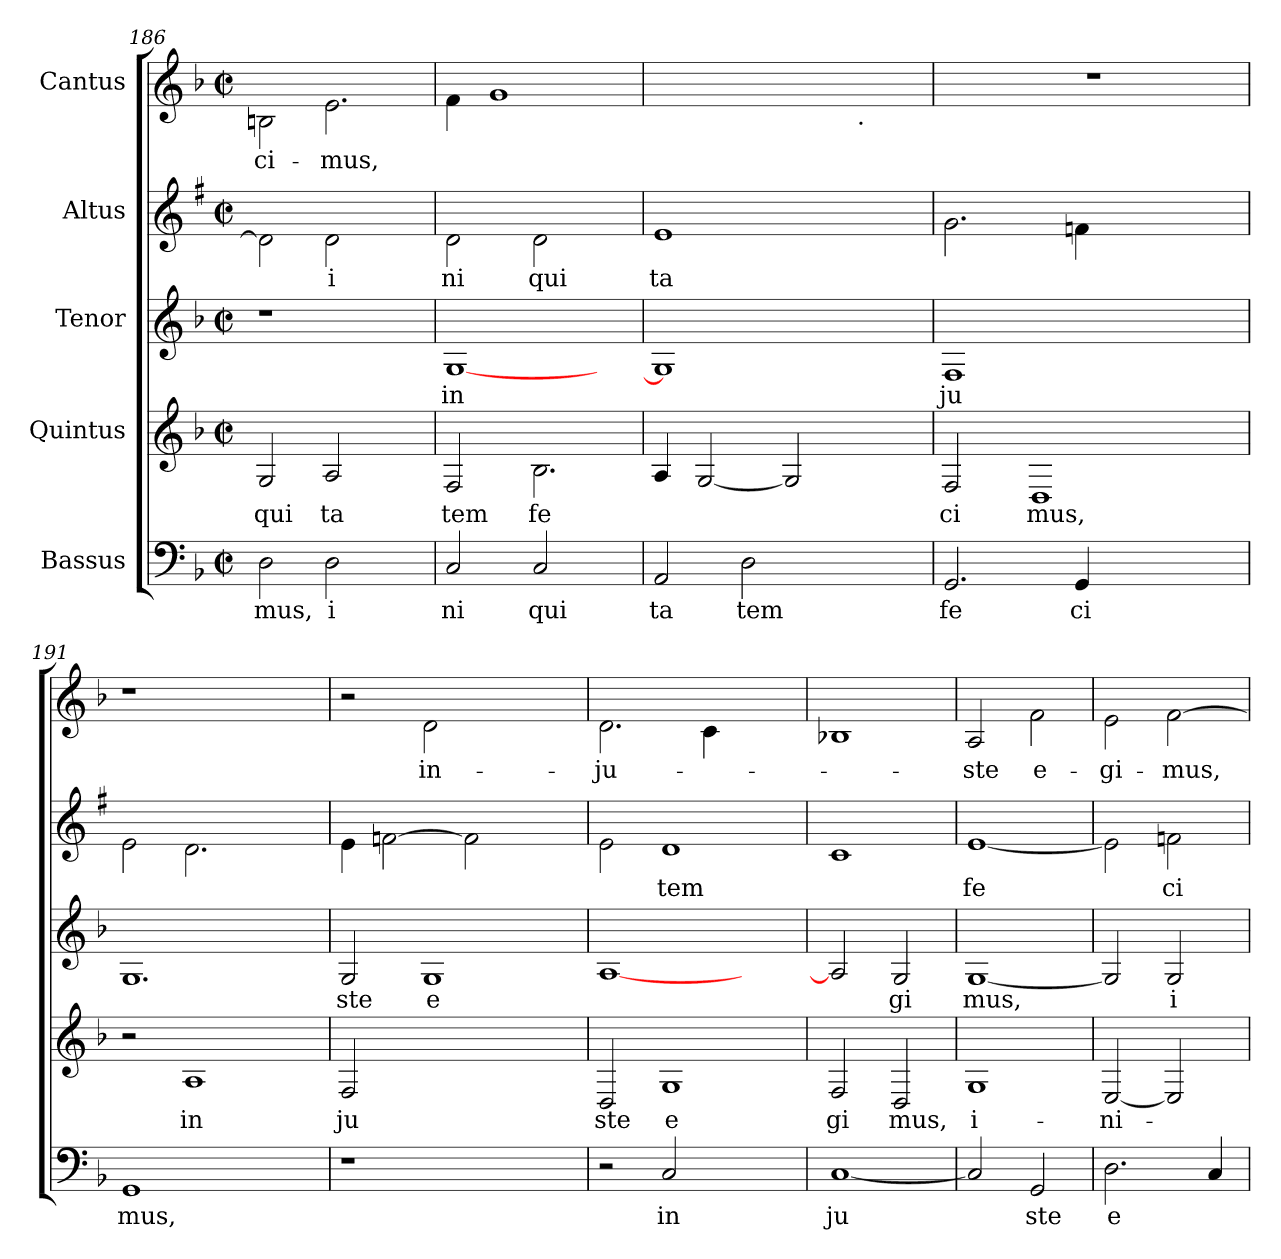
**kern	**text	**kern	**text	**kern	**text	**kern	**text	**kern	**text
*part5	*part5	*part4	*part4	*part3	*part3	*part2	*part2	*part1	*part1
*staff5	*staff5	*staff4	*staff4	*staff3	*staff3	*staff2	*staff2	*staff1	*staff1
*I"Bassus	*	*I"Quintus	*	*I"Tenor	*	*I"Altus	*	*I"Cantus	*
!!LO:LB:g=z
*clefF4	*	*clefG2	*	*clefG2	*	*clefG2	*	*clefG2	*
*k[b-]	*	*k[b-]	*	*k[b-]	*	*k[f#]	*	*k[b-]	*
*F:	*	*F:	*	*F:	*	*G:	*	*F:	*
*M2/2	*	*M2/2	*	*M2/2	*	*M2/2	*	*M2/2	*
*met(c|)	*	*met(c|)	*	*met(c|)	*	*met(c|)	*	*met(c|)	*
=186A	=186A	=186A	=186A	=186A	=186A	=186A	=186A	=186A	=186A
!	!LO:LY:b	!	!LO:LY:b	!	!	!	!	!	!LO:LY:b
2D\	mus,	2G/	qui	1r	.	2d\]	.	2Bn\	-ci-
!	!LO:LY:b	!	!LO:LY:b	!	!	!	!LO:LY:b	!	!LO:LY:b
2D\	i	2A/	ta	.	.	2d\	i	2.e\	-mus,
4ryy	.	4ryy	.	4ryy	.	4ryy	.	.	.
=187A	=187A	=187A	=187A	=187A	=187A	=187A	=187A	=187A	=187A
!	!LO:LY:b	!	!LO:LY:b	!	!LO:LY:b	!	!LO:LY:b	!	!
2C/	ni	2F/	tem	[1G	in	2d\	ni	4f\	.
.	.	.	.	.	.	.	.	1g	.
!	!LO:LY:b	!	!LO:LY:b	!	!	!	!LO:LY:b	!	!
2C/	qui	2.B-\	fe	.	.	2d\	qui	.	.
4ryy	.	.	.	4ryy	.	4ryy	.	.	.
=188	=188	=188	=188	=188	=188	=188	=188	=188	=188
!	!LO:LY:b	!	!	!	!	!	!LO:LY:b	!	!
2AA/	ta	4A/	.	1G]	.	1e	ta	4ryy	.
.	.	[2G/	.	.	.	.	.	4ryy	.
!	!LO:LY:b	!	!	!	!	!	!	!	!
2D\	tem	.	.	.	.	.	.	4ryy	.
.	.	2G/]	.	.	.	.	.	32ryy	.
.	.	.	.	.	.	.	.	32ryy	.
.	.	.	.	.	.	.	.	32ryy	.
.	.	.	.	.	.	.	.	32ryy	.
.	.	.	.	.	.	.	.	32ryy	.
.	.	.	.	.	.	.	.	32ryy	.
!	!	!	!	!	!	!	!	!LO:TX:b:t=.	!
.	.	.	.	.	.	.	.	32ryy	.
.	.	.	.	.	.	.	.	4ryy	.
4ryy	.	.	.	4ryy	.	4ryy	.	.	.
.	.	.	.	.	.	.	.	32ryy	.
!!LO:LB:g=z
=190A	=190A	=190A	=190A	=190A	=190A	=190A	=190A	=190A	=190A
!	!LO:LY:b	!	!LO:LY:b	!	!LO:LY:b	!	!	!	!
2.GG/	fe	2F/	ci	1F	ju	2.g\	.	4ryy	.
.	.	.	.	.	.	.	.	4ryy	.
!	!	!	!LO:LY:b	!	!	!	!	!	!
.	.	1D	mus,	.	.	.	.	4ryy	.
!	!LO:LY:b	!	!	!	!	!	!	!	!
4GG/	ci	.	.	.	.	4fn\	.	32ryy	.
.	.	.	.	.	.	.	.	1r	.
2ryy	.	.	.	2ryy	.	2ryy	.	.	.
4ryy	.	4ryy	.	4ryy	.	4ryy	.	.	.
32ryy	.	32ryy	.	32ryy	.	32ryy	.	.	.
=191A	=191A	=191A	=191A	=191A	=191A	=191A	=191A	=191A	=191A
!	!LO:LY:b	!	!	!	!	!	!	!	!
1GG	mus,	2r	.	1.G	.	2e\	.	1r	.
!	!	!	!LO:LY:b	!	!	!	!	!	!
.	.	1A	in	.	.	2.d\	.	.	.
2ryy	.	.	.	.	.	.	.	2ryy	.
.	.	.	.	.	.	4ryy	.	.	.
!!LO:LB:g=z
=192	=192	=192	=192	=192	=192	=192	=192	=192	=192
!	!	!	!LO:LY:b	!	!LO:LY:b	!	!	!	!
1r	.	2F/	ju	2G/	ste	4e\	.	2r	.
.	.	.	.	.	.	[2fn\	.	.	.
!	!	!	!	!	!LO:LY:b	!	!	!	!LO:LY:b
.	.	1ryy	.	1G	e	.	.	2d\	in-
.	.	.	.	.	.	2f\]	.	.	.
2ryy	.	.	.	.	.	.	.	2ryy	.
.	.	.	.	.	.	4ryy	.	.	.
!!LO:LB:g=z
=193A	=193A	=193A	=193A	=193A	=193A	=193A	=193A	=193A	=193A
!	!	!	!LO:LY:b	!	!	!	!	!	!LO:LY:b
2r	.	2D/	ste	[1A	.	2e\	.	2.d\	-ju-
!	!LO:LY:b	!	!LO:LY:b	!	!	!	!LO:LY:b	!	!
2C/	in	1G	e	.	.	1d	tem	.	.
.	.	.	.	.	.	.	.	4c\	.
2ryy	.	.	.	2ryy	.	.	.	2ryy	.
=193B	=193B	=193B	=193B	=193B	=193B	=193B	=193B	=193B	=193B
!	!LO:LY:b	!	!LO:LY:b	!	!	!	!	!	!
[1C	ju	2F/	gi	2A/]	.	1c	.	1B-X	.
!	!	!	!LO:LY:b	!	!LO:LY:b	!	!	!	!
.	.	2D/	mus,	2G/	gi	.	.	.	.
=194A	=194A	=194A	=194A	=194A	=194A	=194A	=194A	=194A	=194A
!	!	!	!LO:LY:b	!	!LO:LY:b	!	!LO:LY:b	!	!LO:LY:b
2C/]	.	1G	i-	[1G	mus,	[1e	fe	2A/	-ste
!	!LO:LY:b	!	!	!	!	!	!	!	!LO:LY:b
2GG/	ste	.	.	.	.	.	.	2f\	e-
!!LO:LB:g=z
=195A	=195A	=195A	=195A	=195A	=195A	=195A	=195A	=195A	=195A
!	!LO:LY:b	!	!LO:LY:b	!	!	!	!	!	!LO:LY:b
2.D\	e	[2E/	-ni-	2G/]	.	2e\]	.	2e\	-gi-
!	!	!	!	!	!LO:LY:b	!	!LO:LY:b	!	!LO:LY:b
.	.	2E/]	.	2G/	i	2fn\	ci	[2f\	-mus,
4C/	.	.	.	.	.	.	.	.	.
=	=	=	=	=	=	=	=	=	=
*-	*-	*-	*-	*-	*-	*-	*-	*-	*-
